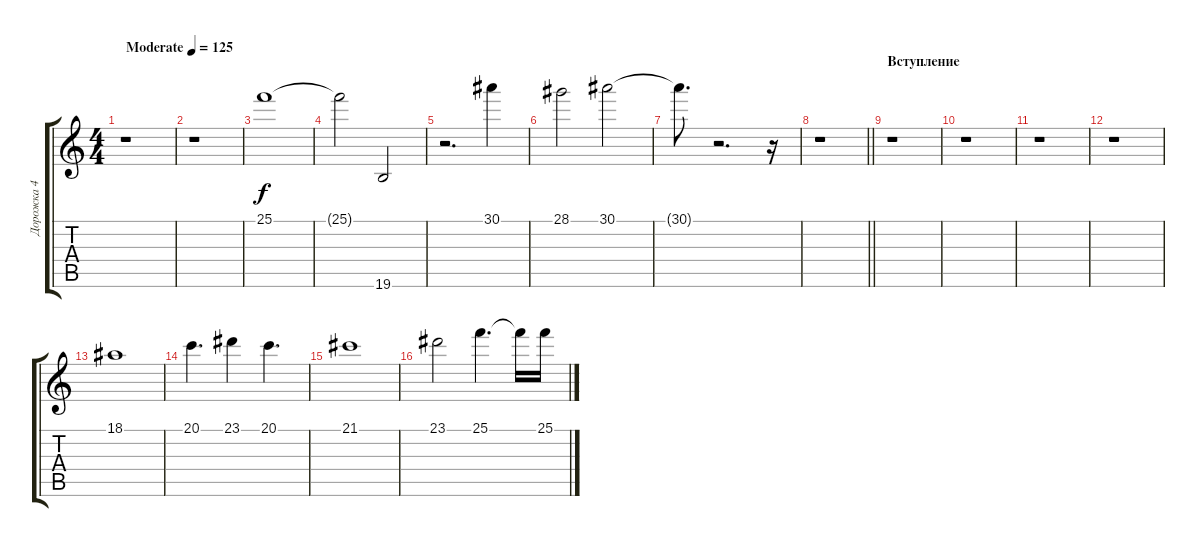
\track ("Дорожка 4" "Дорожка 4") {instrument stringensemble1}
\staff {score tabs}
\tuning (E4 B3 G3 D3 A2 E2) {hide}
\ts (4 4)
\tempo (125 "Moderate")
\clef g2
\ks c
r.1{dy f instrument stringensemble1} |
r.1 |
25.1.1{volume 1} |
25.1{t}.2 19.6.2{volume 16} |
r.2{d} 30.1.4 |
28.1.2 30.1.2 |
30.1{t}.8{d} r.2{d} r.16 |
\barLineRight lightlight
r.1 |
\section ("" "Вступление")
r.1 |
r.1 |
r.1 |
r.1 |
18.1.1{volume 1} |
20.1.4{d volume 16} 23.1.4 20.1.4{d} |
21.1.1{volume 1} |
23.1.2{volume 16} 25.1.4{d} 25.1{t}.16 25.1.16
